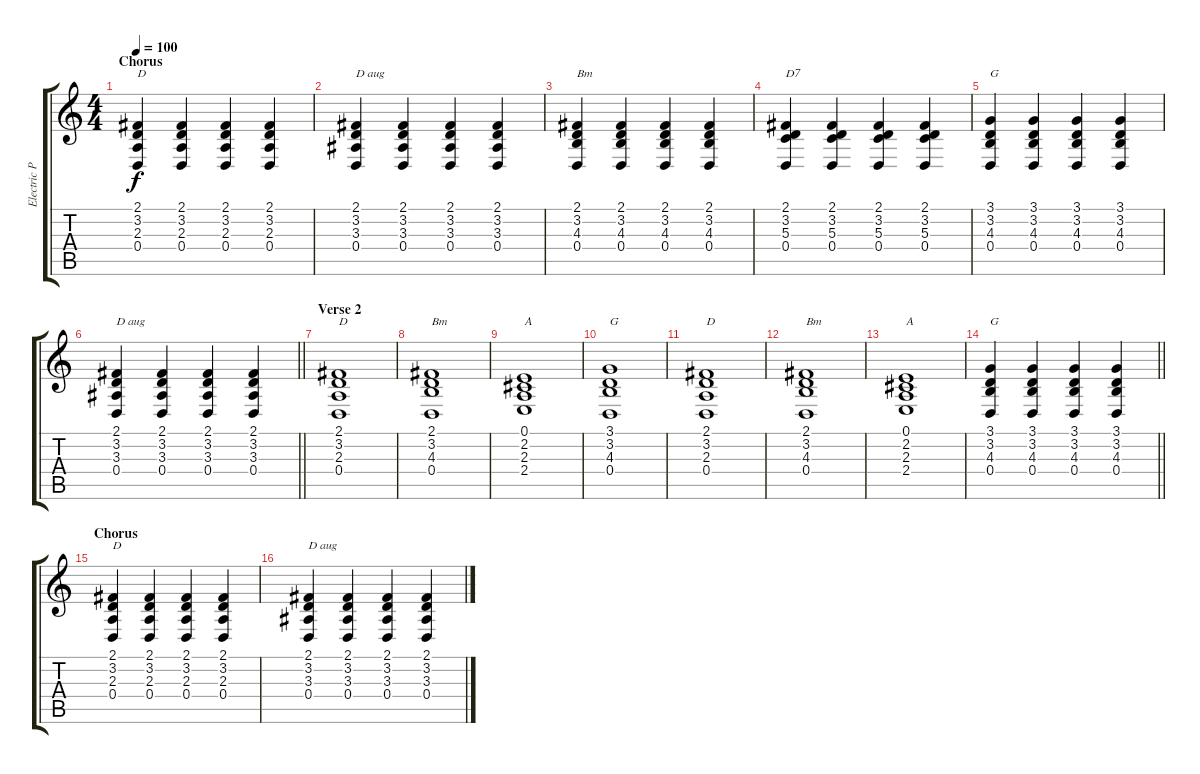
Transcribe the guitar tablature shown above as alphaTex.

\track ("Electric Piano" "Electric P") {instrument electricpiano1}
\staff {score tabs}
\tuning (E4 B3 G3 D3 A2 E2) {hide}
\ts (4 4)
\section ("" "Chorus")
\tempo 100
\clef g2
\ks c
(2.1 3.2 2.3 0.4).4{txt "D" dy f} (2.1 3.2 2.3 0.4).4 (2.1 3.2 2.3 0.4).4 (2.1 3.2 2.3 0.4).4 |
(2.1 3.2 3.3 0.4).4{txt "D aug"} (2.1 3.2 3.3 0.4).4 (2.1 3.2 3.3 0.4).4 (2.1 3.2 3.3 0.4).4 |
(2.1 3.2 4.3 0.4).4{txt "Bm"} (2.1 3.2 4.3 0.4).4 (2.1 3.2 4.3 0.4).4 (2.1 3.2 4.3 0.4).4 |
(2.1 3.2 5.3 0.4).4{txt "D7"} (2.1 3.2 5.3 0.4).4 (2.1 3.2 5.3 0.4).4 (2.1 3.2 5.3 0.4).4 |
(3.1 3.2 4.3 0.4).4{txt "G"} (3.1 3.2 4.3 0.4).4 (3.1 3.2 4.3 0.4).4 (3.1 3.2 4.3 0.4).4 |
\barLineRight lightlight
(2.1 3.2 3.3 0.4).4{txt "D aug"} (2.1 3.2 3.3 0.4).4 (2.1 3.2 3.3 0.4).4 (2.1 3.2 3.3 0.4).4 |
\section ("" "Verse 2")
(2.1 3.2 2.3 0.4).1{txt "D"} |
(2.1 3.2 4.3 0.4).1{txt "Bm"} |
(0.1 2.2 2.3 2.4).1{txt "A"} |
(3.1 3.2 4.3 0.4).1{txt "G"} |
(2.1 3.2 2.3 0.4).1{txt "D"} |
(2.1 3.2 4.3 0.4).1{txt "Bm"} |
(0.1 2.2 2.3 2.4).1{txt "A"} |
\barLineRight lightlight
(3.1 3.2 4.3 0.4).4{txt "G"} (3.1 3.2 4.3 0.4).4 (3.1 3.2 4.3 0.4).4 (3.1 3.2 4.3 0.4).4 |
\section ("" "Chorus")
(2.1 3.2 2.3 0.4).4{txt "D"} (2.1 3.2 2.3 0.4).4 (2.1 3.2 2.3 0.4).4 (2.1 3.2 2.3 0.4).4 |
(2.1 3.2 3.3 0.4).4{txt "D aug"} (2.1 3.2 3.3 0.4).4 (2.1 3.2 3.3 0.4).4 (2.1 3.2 3.3 0.4).4
